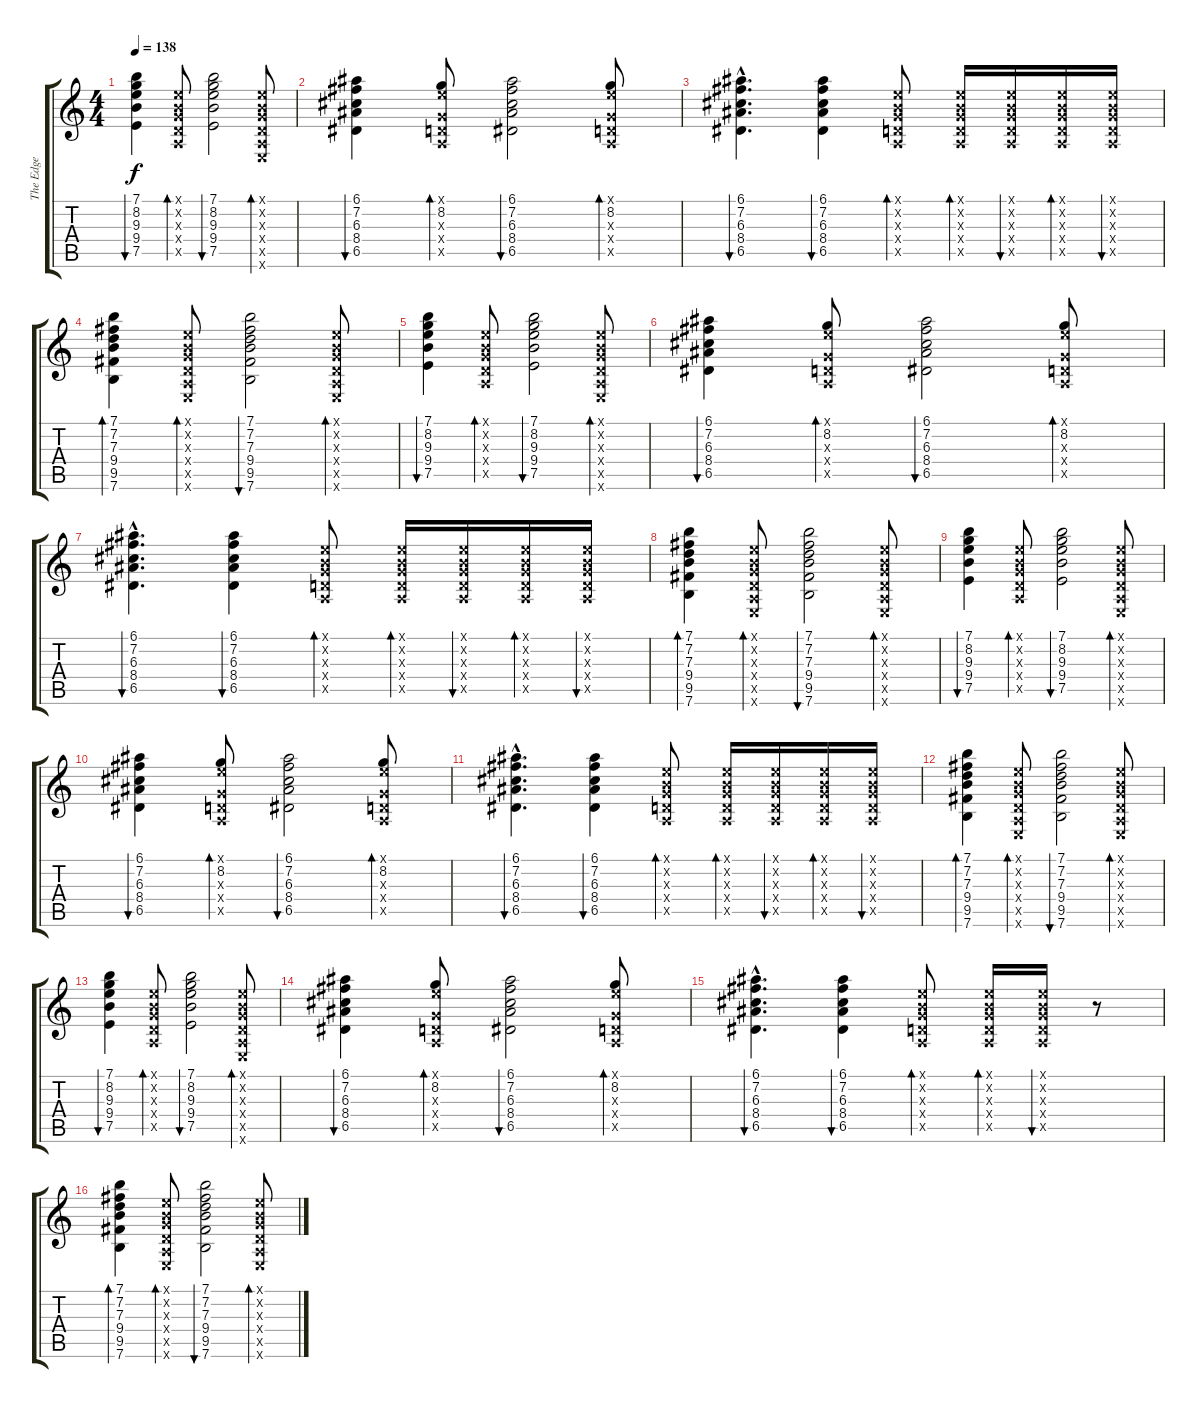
\track ("The Edge" "The Edge") {instrument overdrivenguitar}
\staff {score tabs}
\tuning (E4 B3 G3 D3 A2 E2) {hide}
\ts (4 4)
\tempo 138
\clef g2
\ks c
(7.1 8.2 9.3 9.4 7.5).4{bu 120 dy f} (0.1{x} 0.2{x} 0.3{x} 0.4{x} 0.5{x}).8{bd 120} (7.1 8.2 9.3 9.4 7.5).2{bu 120} (0.1{x} 0.2{x} 0.3{x} 0.4{x} 0.5{x} 0.6{x}).8{bd 120} |
(6.1 7.2 6.3 8.4 6.5).4{bu 120} (0.1{x} 8.2 0.3{x} 0.4{x} 0.5{x}).8{bd 120} (6.1 7.2 6.3 8.4 6.5).2{bu 120} (0.1{x} 8.2 0.3{x} 0.4{x} 0.5{x}).8{bd 120} |
(6.1{hac} 7.2{hac} 6.3{hac} 8.4{hac} 6.5{hac}).4{d bu 120} (6.1 7.2 6.3 8.4 6.5).4{bu 120} (0.1{x} 0.2{x} 0.3{x} 0.4{x} 0.5{x}).8{bd 120} (0.1{x} 0.2{x} 0.3{x} 0.4{x} 0.5{x}).16{bd 120} (0.1{x} 0.2{x} 0.3{x} 0.4{x} 0.5{x}).16{bu 120} (0.1{x} 0.2{x} 0.3{x} 0.4{x} 0.5{x}).16{bd 120} (0.1{x} 0.2{x} 0.3{x} 0.4{x} 0.5{x}).16{bu 120} |
(7.1 7.2 7.3 9.4 9.5 7.6).4{bd 60} (0.1{x} 0.2{x} 0.3{x} 0.4{x} 0.5{x} 0.6{x}).8{bd 120} (7.1 7.2 7.3 9.4 9.5 7.6).2{bu 60} (0.1{x} 0.2{x} 0.3{x} 0.4{x} 0.5{x} 0.6{x}).8{bd 120} |
(7.1 8.2 9.3 9.4 7.5).4{bu 120} (0.1{x} 0.2{x} 0.3{x} 0.4{x} 0.5{x}).8{bd 120} (7.1 8.2 9.3 9.4 7.5).2{bu 120} (0.1{x} 0.2{x} 0.3{x} 0.4{x} 0.5{x} 0.6{x}).8{bd 120} |
(6.1 7.2 6.3 8.4 6.5).4{bu 120} (0.1{x} 8.2 0.3{x} 0.4{x} 0.5{x}).8{bd 120} (6.1 7.2 6.3 8.4 6.5).2{bu 120} (0.1{x} 8.2 0.3{x} 0.4{x} 0.5{x}).8{bd 120} |
(6.1{hac} 7.2{hac} 6.3{hac} 8.4{hac} 6.5{hac}).4{d bu 120} (6.1 7.2 6.3 8.4 6.5).4{bu 120} (0.1{x} 0.2{x} 0.3{x} 0.4{x} 0.5{x}).8{bd 120} (0.1{x} 0.2{x} 0.3{x} 0.4{x} 0.5{x}).16{bd 120} (0.1{x} 0.2{x} 0.3{x} 0.4{x} 0.5{x}).16{bu 120} (0.1{x} 0.2{x} 0.3{x} 0.4{x} 0.5{x}).16{bd 120} (0.1{x} 0.2{x} 0.3{x} 0.4{x} 0.5{x}).16{bu 120} |
(7.1 7.2 7.3 9.4 9.5 7.6).4{bd 60} (0.1{x} 0.2{x} 0.3{x} 0.4{x} 0.5{x} 0.6{x}).8{bd 120} (7.1 7.2 7.3 9.4 9.5 7.6).2{bu 60} (0.1{x} 0.2{x} 0.3{x} 0.4{x} 0.5{x} 0.6{x}).8{bd 120} |
(7.1 8.2 9.3 9.4 7.5).4{bu 120} (0.1{x} 0.2{x} 0.3{x} 0.4{x} 0.5{x}).8{bd 120} (7.1 8.2 9.3 9.4 7.5).2{bu 120} (0.1{x} 0.2{x} 0.3{x} 0.4{x} 0.5{x} 0.6{x}).8{bd 120} |
(6.1 7.2 6.3 8.4 6.5).4{bu 120} (0.1{x} 8.2 0.3{x} 0.4{x} 0.5{x}).8{bd 120} (6.1 7.2 6.3 8.4 6.5).2{bu 120} (0.1{x} 8.2 0.3{x} 0.4{x} 0.5{x}).8{bd 120} |
(6.1{hac} 7.2{hac} 6.3{hac} 8.4{hac} 6.5{hac}).4{d bu 120} (6.1 7.2 6.3 8.4 6.5).4{bu 120} (0.1{x} 0.2{x} 0.3{x} 0.4{x} 0.5{x}).8{bd 120} (0.1{x} 0.2{x} 0.3{x} 0.4{x} 0.5{x}).16{bd 120} (0.1{x} 0.2{x} 0.3{x} 0.4{x} 0.5{x}).16{bu 120} (0.1{x} 0.2{x} 0.3{x} 0.4{x} 0.5{x}).16{bd 120} (0.1{x} 0.2{x} 0.3{x} 0.4{x} 0.5{x}).16{bu 120} |
(7.1 7.2 7.3 9.4 9.5 7.6).4{bd 60} (0.1{x} 0.2{x} 0.3{x} 0.4{x} 0.5{x} 0.6{x}).8{bd 120} (7.1 7.2 7.3 9.4 9.5 7.6).2{bu 60} (0.1{x} 0.2{x} 0.3{x} 0.4{x} 0.5{x} 0.6{x}).8{bd 120} |
(7.1 8.2 9.3 9.4 7.5).4{bu 120} (0.1{x} 0.2{x} 0.3{x} 0.4{x} 0.5{x}).8{bd 120} (7.1 8.2 9.3 9.4 7.5).2{bu 120} (0.1{x} 0.2{x} 0.3{x} 0.4{x} 0.5{x} 0.6{x}).8{bd 120} |
(6.1 7.2 6.3 8.4 6.5).4{bu 120} (0.1{x} 8.2 0.3{x} 0.4{x} 0.5{x}).8{bd 120} (6.1 7.2 6.3 8.4 6.5).2{bu 120} (0.1{x} 8.2 0.3{x} 0.4{x} 0.5{x}).8{bd 120} |
(6.1{hac} 7.2{hac} 6.3{hac} 8.4{hac} 6.5{hac}).4{d bu 120} (6.1 7.2 6.3 8.4 6.5).4{bu 120} (0.1{x} 0.2{x} 0.3{x} 0.4{x} 0.5{x}).8{bd 120} (0.1{x} 0.2{x} 0.3{x} 0.4{x} 0.5{x}).16{bd 120} (0.1{x} 0.2{x} 0.3{x} 0.4{x} 0.5{x}).16{bu 120} r.8 |
(7.1 7.2 7.3 9.4 9.5 7.6).4{bd 60} (0.1{x} 0.2{x} 0.3{x} 0.4{x} 0.5{x} 0.6{x}).8{bd 120} (7.1 7.2 7.3 9.4 9.5 7.6).2{bu 60} (0.1{x} 0.2{x} 0.3{x} 0.4{x} 0.5{x} 0.6{x}).8{bd 120}
